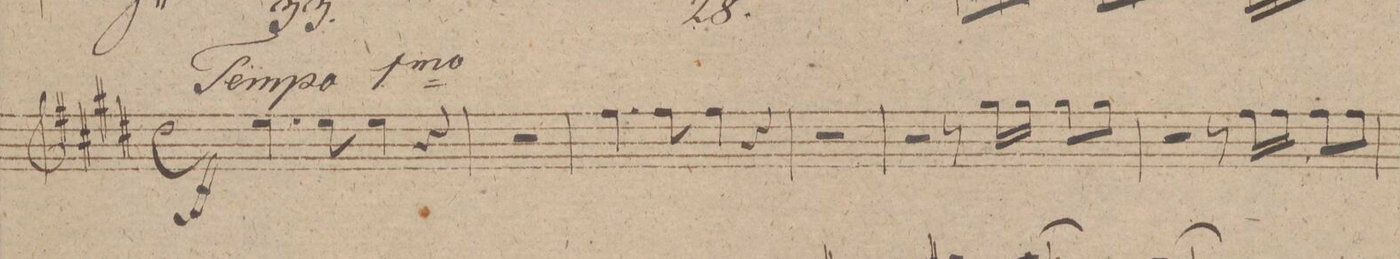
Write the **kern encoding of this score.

**kern	**dynam
*I"Oboe 1mo	*
*clefG2	*
*k[f#c#g#d#]	*
*met(c)	*
*M4/4	*
4.ee\	ff
8ee\	.
4ee\	.
4r	.
=159	=159
1r	.
=160	=160
4.ff#\	.
8ff#\	.
4ff#\	.
4r	.
=161	=161
1r	.
=162	=162
2r	.
8r	.
16gg#\LL	.
16gg#\JJ	.
8gg#\L	.
8gg#\J	.
=163	=163
2r	.
8r	.
16ff#\LL	.
16ff#\JJ	.
8ff#\L	.
8ff#\J	.
=164	=164
*-	*-
